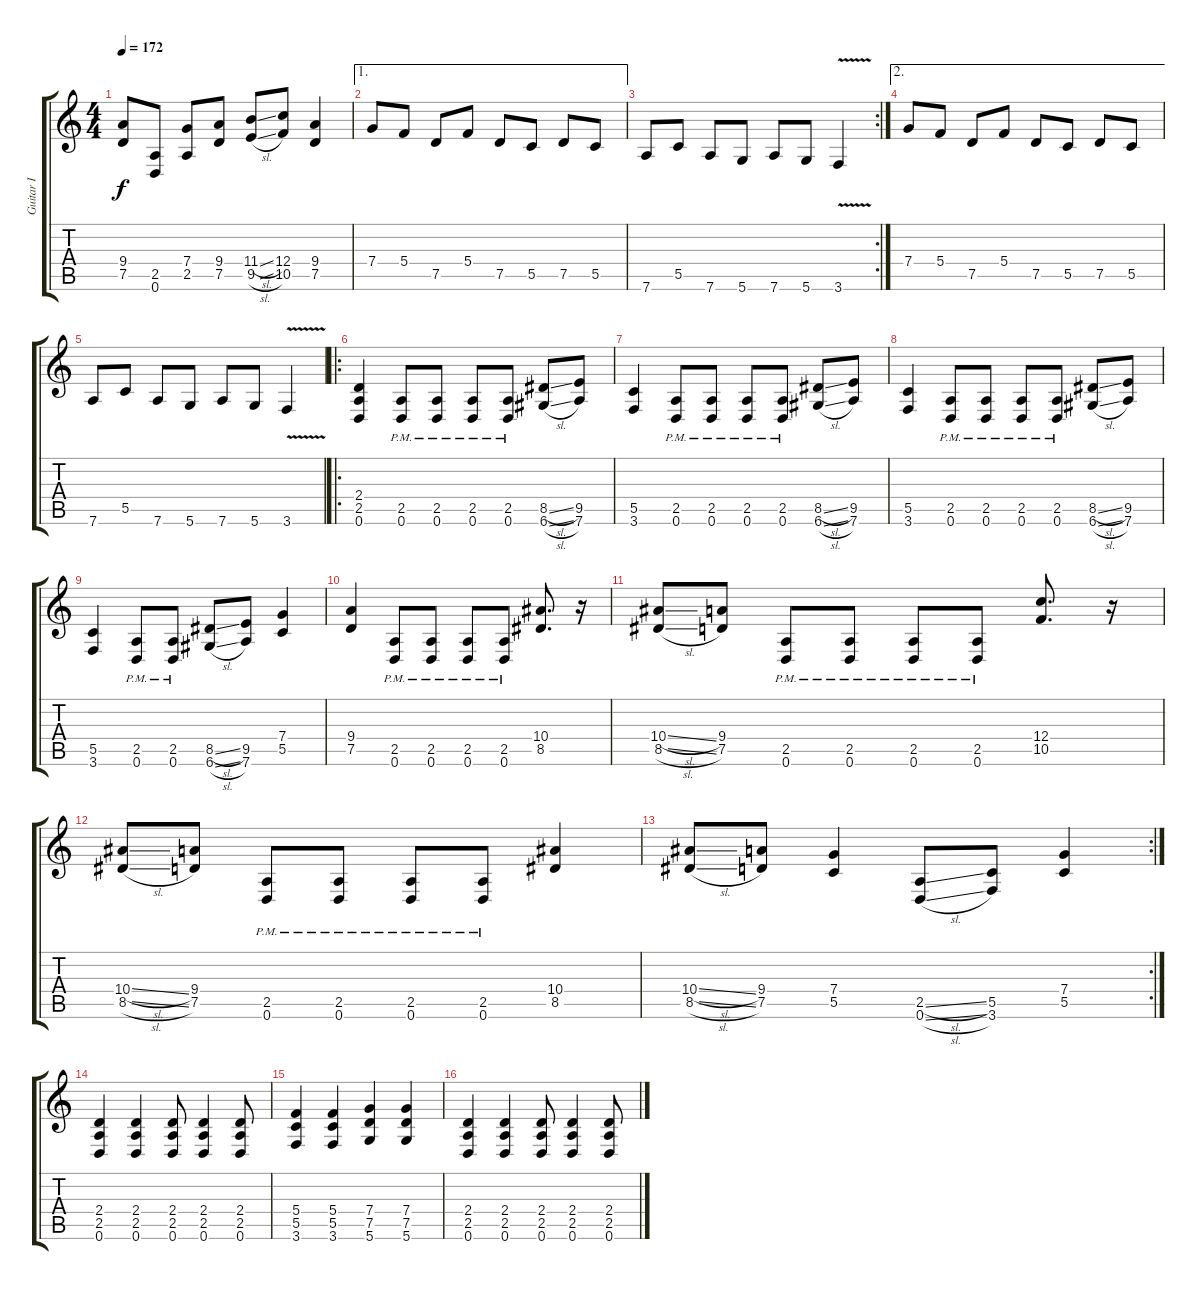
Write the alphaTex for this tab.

\track ("Guitar I" "Guitar I") {instrument distortionguitar}
\staff {score tabs}
\tuning (D4 A3 F3 C3 G2 D2) {hide}
\ts (4 4)
\tempo 172
\clef g2
\ks c
(9.4{t} 7.5{t}).8{dy f} (2.5 0.6).8 (7.4 2.5).8 (9.4 7.5).8 (11.4{sl} 9.5{sl}).8 (12.4 10.5).8 (9.4 7.5).4 |
\ae 1
7.4.8 5.4.8 7.5.8 5.4.8 7.5.8 5.5.8 7.5.8 5.5.8 |
\rc 2
7.6.8 5.5.8 7.6.8 5.6.8 7.6.8 5.6.8 3.6{v}.4 |
\ae 2
7.4.8 5.4.8 7.5.8 5.4.8 7.5.8 5.5.8 7.5.8 5.5.8 |
7.6.8 5.5.8 7.6.8 5.6.8 7.6.8 5.6.8 3.6{v}.4 |
\ro
(2.4 2.5 0.6).4 (2.5{pm} 0.6{pm}).8 (2.5{pm} 0.6{pm}).8 (2.5{pm} 0.6{pm}).8 (2.5{pm} 0.6{pm}).8 (8.5{sl} 6.6{sl}).8 (9.5 7.6).8 |
(5.5 3.6).4 (2.5{pm} 0.6{pm}).8 (2.5{pm} 0.6{pm}).8 (2.5{pm} 0.6{pm}).8 (2.5{pm} 0.6{pm}).8 (8.5{sl} 6.6{sl}).8 (9.5 7.6).8 |
(5.5 3.6).4 (2.5{pm} 0.6{pm}).8 (2.5{pm} 0.6{pm}).8 (2.5{pm} 0.6{pm}).8 (2.5{pm} 0.6{pm}).8 (8.5{sl} 6.6{sl}).8 (9.5 7.6).8 |
(5.5 3.6).4 (2.5{pm} 0.6{pm}).8 (2.5{pm} 0.6{pm}).8 (8.5{sl} 6.6{sl}).8 (9.5 7.6).8 (7.4 5.5).4 |
(9.4 7.5).4 (2.5{pm} 0.6{pm}).8 (2.5{pm} 0.6{pm}).8 (2.5{pm} 0.6{pm}).8 (2.5{pm} 0.6{pm}).8 (10.4 8.5).8{d} r.16 |
(10.4{sl} 8.5{sl}).8 (9.4 7.5).8 (2.5{pm} 0.6{pm}).8 (2.5{pm} 0.6{pm}).8 (2.5{pm} 0.6{pm}).8 (2.5{pm} 0.6{pm}).8 (12.4 10.5).8{d} r.16 |
(10.4{sl} 8.5{sl}).8 (9.4 7.5).8 (2.5{pm} 0.6{pm}).8 (2.5{pm} 0.6{pm}).8 (2.5{pm} 0.6{pm}).8 (2.5{pm} 0.6{pm}).8 (10.4 8.5).4 |
\rc 2
(10.4{sl} 8.5{sl}).8 (9.4 7.5).8 (7.4 5.5).4 (2.5{sl} 0.6{sl}).8 (5.5 3.6).8 (7.4 5.5).4 |
(2.4 2.5 0.6).4 (2.4 2.5 0.6).4 (2.4 2.5 0.6).8 (2.4 2.5 0.6).4 (2.4 2.5 0.6).8 |
(5.4 5.5 3.6).4 (5.4 5.5 3.6).4 (7.4 7.5 5.6).4 (7.4 7.5 5.6).4 |
(2.4 2.5 0.6).4 (2.4 2.5 0.6).4 (2.4 2.5 0.6).8 (2.4 2.5 0.6).4 (2.4 2.5 0.6).8
